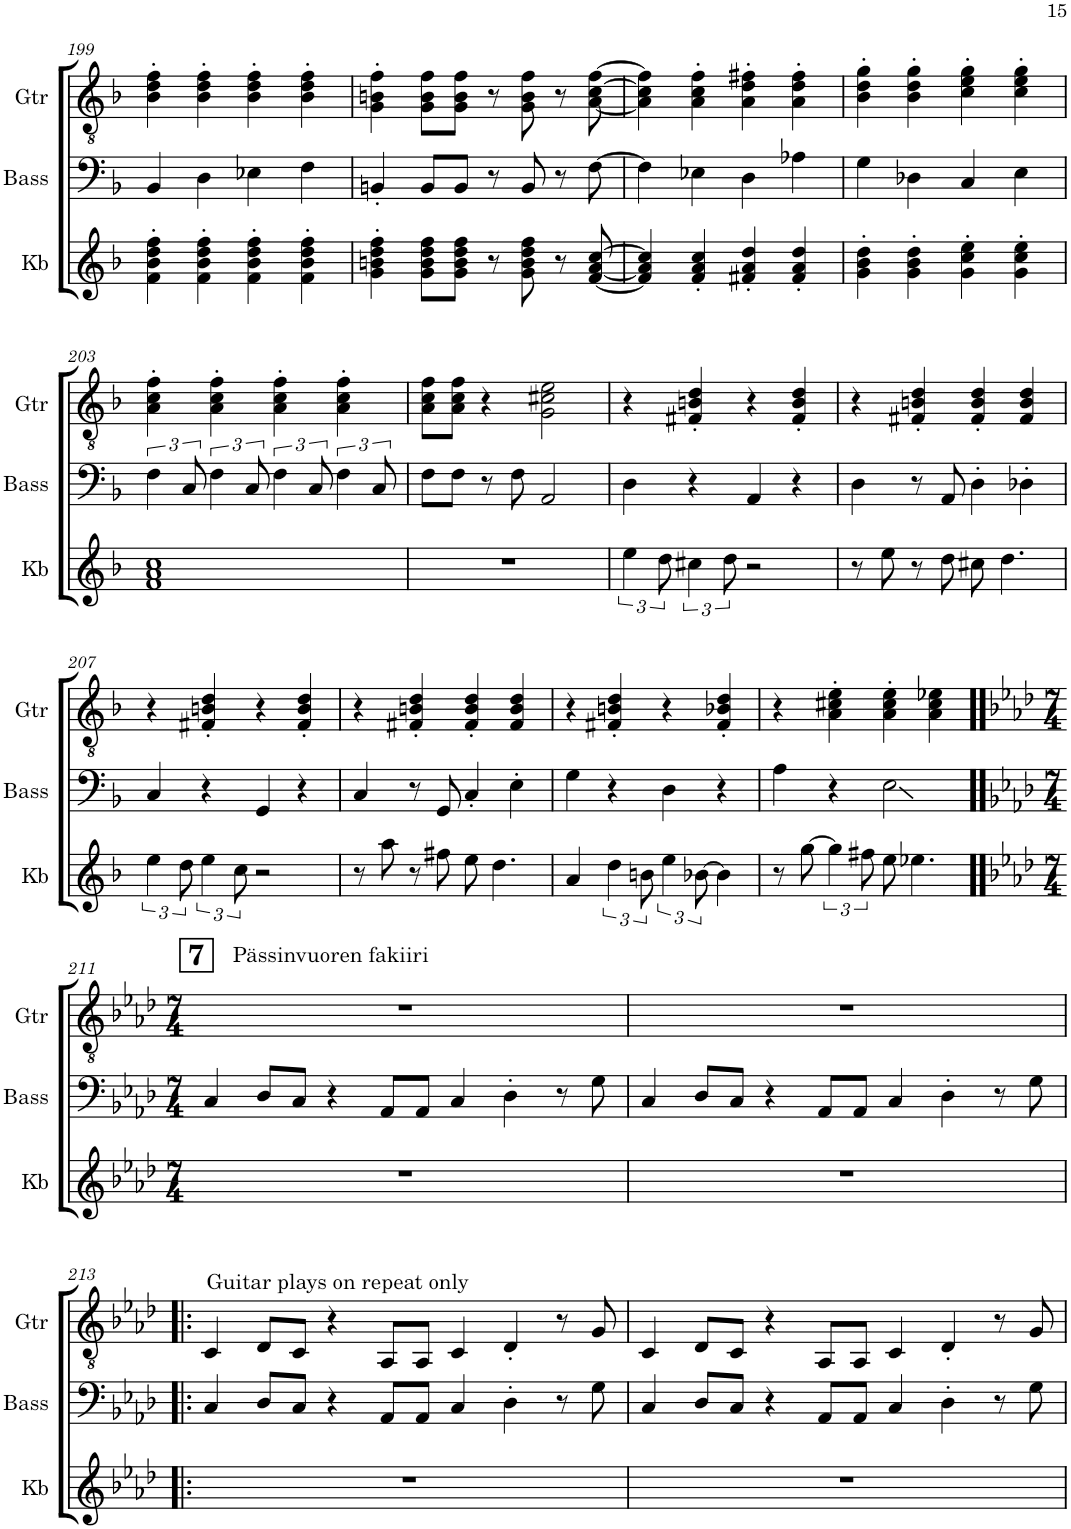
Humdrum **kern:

**kern	**kern	**kern
*part3	*part2	*part1
*staff3	*staff2	*staff1
*I"Keys	*I"Bass	*I"Guitar
*	*I'Bass	*I'Gtr
!!LO:PB:g=z
*clefG2	*clefF4	*clefGv2
*	*Trd7c12	*
*k[b-]	*k[b-]	*k[b-]
*M4/4	*M4/4	*M4/4
=199	=199	=199
4f\' 4b-\' 4dd\' 4ff\'	4BB-/	4B-\' 4d\' 4f\'
4f\' 4b-\' 4dd\' 4ff\'	4D\	4B-\' 4d\' 4f\'
4f\' 4b-\' 4dd\' 4ff\'	4E-X\	4B-\' 4d\' 4f\'
4f\' 4b-\' 4dd\' 4ff\'	4F\	4B-\' 4d\' 4f\'
=200	=200	=200
4g\' 4bn\' 4dd\' 4ff\'	4BBn'/	4G\' 4Bn\' 4f\'
8g\ 8b\ 8dd\ 8ff\L	8BB/L	8G\ 8B\ 8f\L
8g\ 8b\ 8dd\ 8ff\J	8BB/J	8G\ 8B\ 8f\J
8r	8r	8r
8g\ 8b\ 8dd\ 8ff\	8BB/	8G\ 8B\ 8f\
8r	8r	8r
[8f/ [8a/ [8cc/	[8F\	[8A\ [8c\ [8f\
=201	=201	=201
4f/] 4a/] 4cc/]	4F\]	4A\] 4c\] 4f\]
4f/' 4a/' 4cc/'	4E-X\	4A\' 4c\' 4f\'
4f#X/' 4a/' 4dd/'	4D\	4A\' 4d\' 4f#X\'
4f#/' 4a/' 4dd/'	4A-X\	4A\' 4d\' 4f#\'
=202	=202	=202
4g\' 4b-\' 4dd\'	4G\	4B-\' 4d\' 4g\'
4g\' 4b-\' 4dd\'	4D-X\	4B-\' 4d\' 4g\'
4g\' 4cc\' 4ee\'	4C/	4c\' 4e\' 4g\'
4g\' 4cc\' 4ee\'	4E\	4c\' 4e\' 4g\'
!!LO:LB:g=z
=203	=203	=203
1f 1a 1cc	6F\	4A\' 4c\' 4f\'
.	12C/	.
.	6F\	4A\' 4c\' 4f\'
.	12C/	.
.	6F\	4A\' 4c\' 4f\'
.	12C/	.
.	6F\	4A\' 4c\' 4f\'
.	12C/	.
=204	=204	=204
1r	8F\L	8A\ 8c\ 8f\L
.	8F\J	8A\ 8c\ 8f\J
.	8r	4r
.	8F\	.
.	2AA/	2G\ 2c#X\ 2e\
=205	=205	=205
6ee\	4D\	4r
12dd\	.	.
6cc#X\	4r	4F#X/' 4Bn/' 4d/'
12dd\	.	.
2r	4AA/	4r
.	4r	4F#/' 4B/' 4d/'
=206	=206	=206
8r	4D\	4r
8ee\	.	.
8r	8r	4F#X/' 4Bn/' 4d/'
8dd\	8AA/	.
8cc#X\	4D'\	4F#/' 4B/' 4d/'
4.dd\	.	.
.	4D-X'\	4F#/ 4B/ 4d/
!!LO:LB:g=z
=207	=207	=207
6ee\	4C/	4r
12dd\	.	.
6ee\	4r	4F#X/' 4Bn/' 4d/'
12cc\	.	.
2r	4GG/	4r
.	4r	4F#/' 4B/' 4d/'
=208	=208	=208
8r	4C/	4r
8aa\	.	.
8r	8r	4F#X/' 4Bn/' 4d/'
8ff#X\	8GG/	.
8ee\	4C'/	4F#/' 4B/' 4d/'
4.dd\	.	.
.	4E'\	4F#/ 4B/ 4d/
=209	=209	=209
4a/	4G\	4r
6dd\	4r	4F#X/' 4Bn/' 4d/'
12bn\	.	.
6ee\	4D\	4r
[12b-X\	.	.
4b-\]	4r	4F#/' 4B-X/' 4d/'
=210	=210	=210
8r	4A\	4r
[8gg\	.	.
6gg\]	4r	4A\' 4c#X\' 4e\'
12ff#X\	.	.
8ee\	2E\	4A\' 4c#\' 4e\'
4.ee-X\	.	.
.	.	4A\ 4c#\ 4e-X\
!!LO:LB:g=z
!!LO:REH:place=s1:a:B:cj:fs=14:t=7
=211!!	=211!!	=211!!
*k[b-e-a-d-]	*k[b-e-a-d-]	*k[b-e-a-d-]
*M7/4	*M7/4	*M7/4
!	!	!LO:TX:a:t=Pässinvuoren fakiiri
1..r	4C/	1..r
.	8D-/L	.
.	8C/J	.
.	4r	.
.	8AA-/L	.
.	8AA-/J	.
.	4C/	.
.	4D-'\	.
.	8r	.
.	8G\	.
=212	=212	=212
1..r	4C/	1..r
.	8D-/L	.
.	8C/J	.
.	4r	.
.	8AA-/L	.
.	8AA-/J	.
.	4C/	.
.	4D-'\	.
.	8r	.
.	8G\	.
!!LO:LB:g=z
=213!|:	=213!|:	=213!|:
!	!	!LO:TX:a:t=Guitar plays on repeat only
1..r	4C/	4C/
.	8D-/L	8D-/L
.	8C/J	8C/J
.	4r	4r
.	8AA-/L	8AA-/L
.	8AA-/J	8AA-/J
.	4C/	4C/
.	4D-'\	4D-'/
.	8r	8r
.	8G\	8G/
=214	=214	=214
1..r	4C/	4C/
.	8D-/L	8D-/L
.	8C/J	8C/J
.	4r	4r
.	8AA-/L	8AA-/L
.	8AA-/J	8AA-/J
.	4C/	4C/
.	4D-'\	4D-'/
.	8r	8r
.	8G\	8G/
=	=	=
*-	*-	*-
